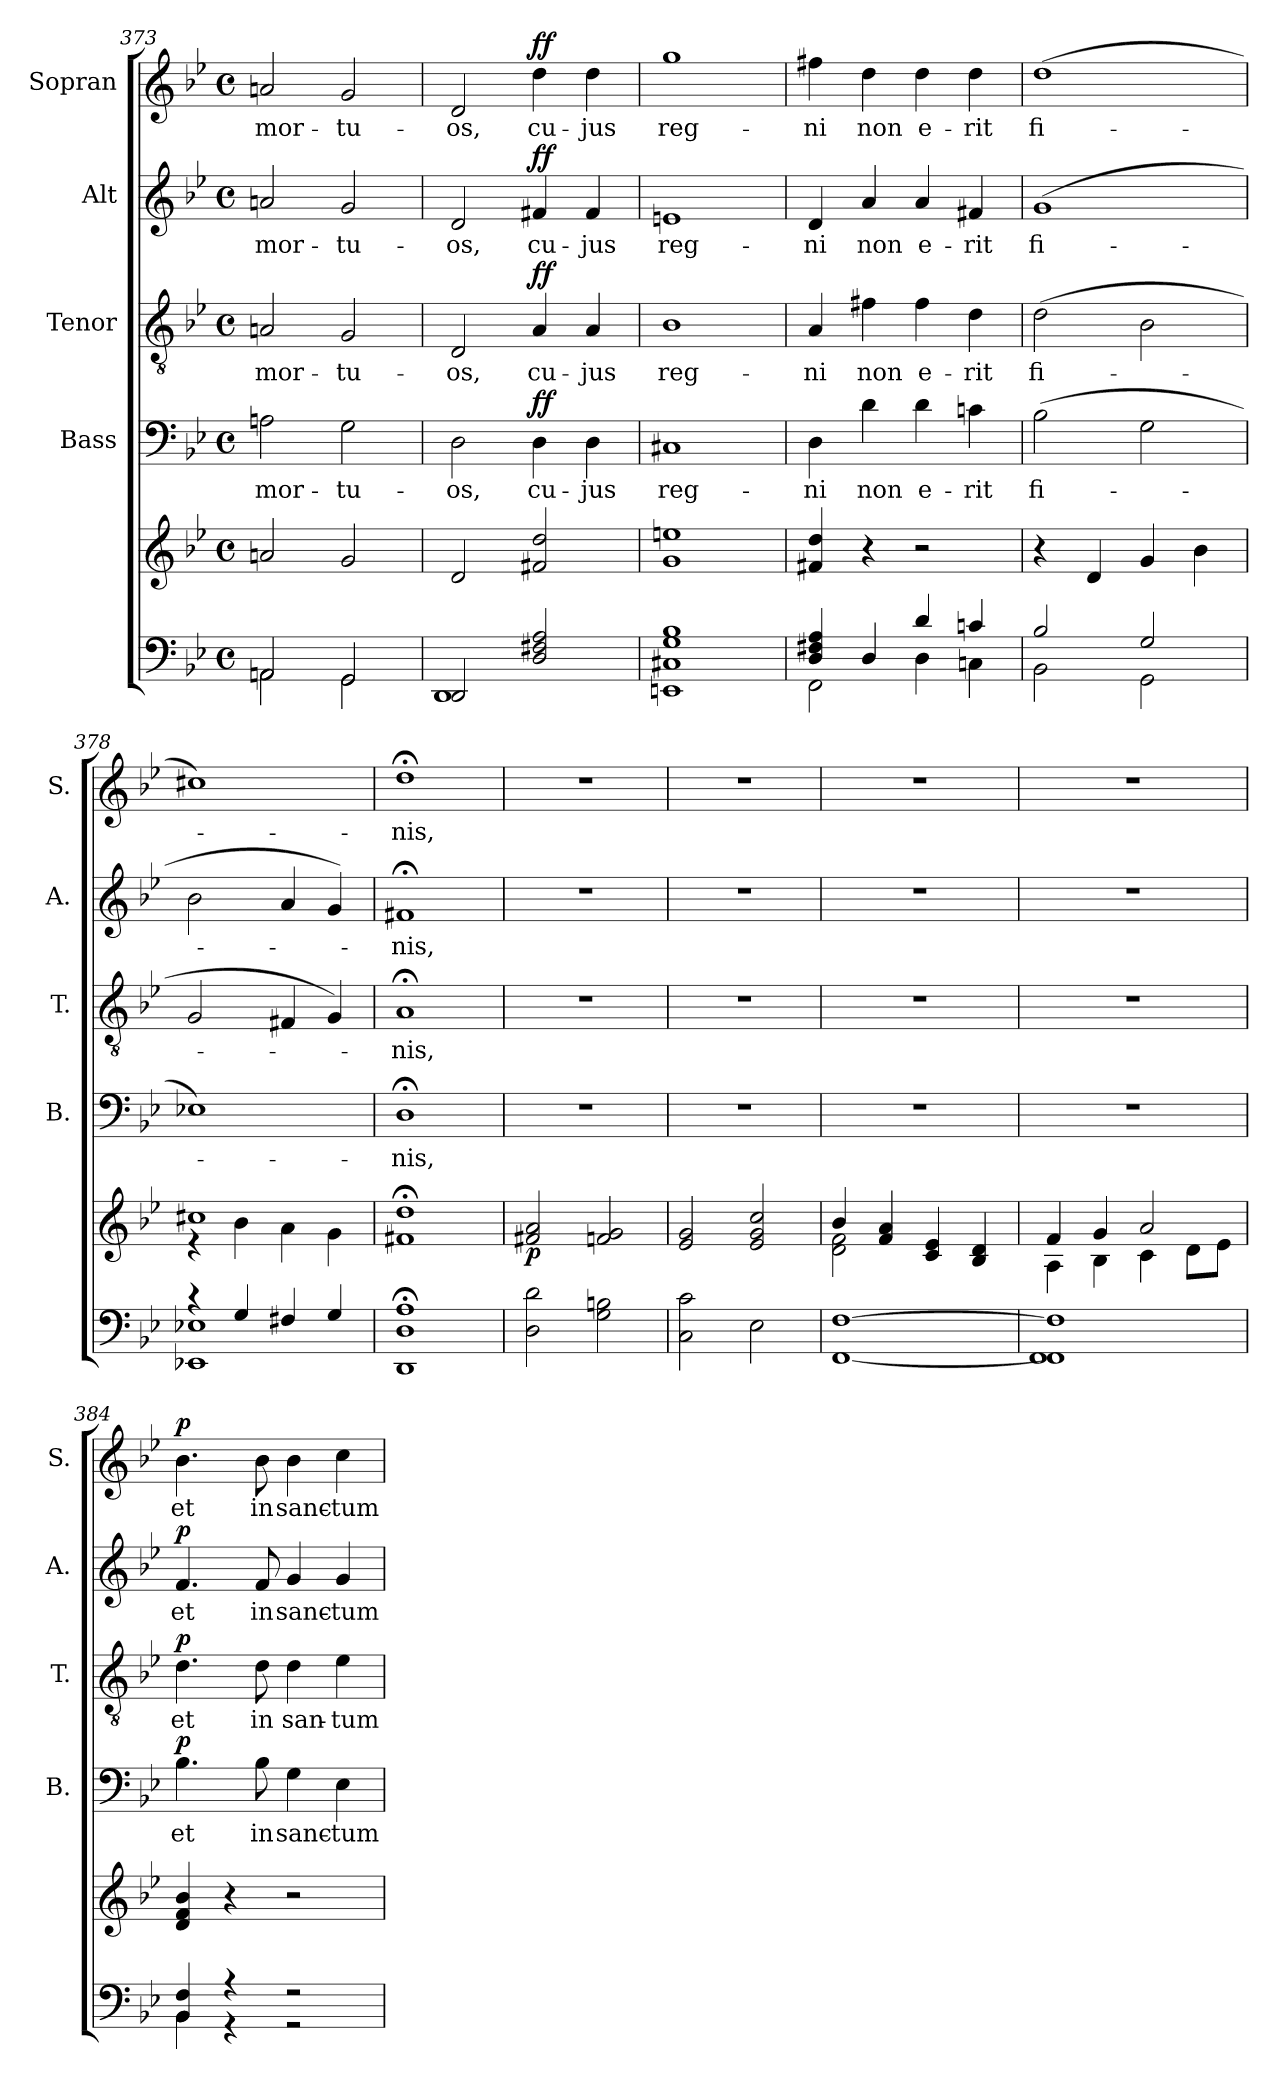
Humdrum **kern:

**kern	**kern	**dynam	**kern	**text	**dynam	**kern	**text	**dynam	**kern	**text	**dynam	**kern	**text	**dynam
*part5	*part5	*part5	*part4	*part4	*part4	*part3	*part3	*part3	*part2	*part2	*part2	*part1	*part1	*part1
*staff6	*staff5	*staff5/6	*staff4	*staff4	*staff4	*staff3	*staff3	*staff3	*staff2	*staff2	*staff2	*staff1	*staff1	*staff1
*	*	*	*I"Bass	*	*	*I"Tenor	*	*	*I"Alt	*	*	*I"Sopran	*	*
*	*	*	*I'B.	*	*	*I'T.	*	*	*I'A.	*	*	*I'S.	*	*
*clefF4	*clefG2	*	*clefF4	*	*	*clefGv2	*	*	*clefG2	*	*	*clefG2	*	*
*k[b-e-]	*k[b-e-]	*	*k[b-e-]	*	*	*k[b-e-]	*	*	*k[b-e-]	*	*	*k[b-e-]	*	*
*B-:	*B-:	*	*B-:	*	*	*B-:	*	*	*B-:	*	*	*B-:	*	*
*M4/4	*M4/4	*	*M4/4	*	*	*M4/4	*	*	*M4/4	*	*	*M4/4	*	*
*met(c)	*met(c)	*	*met(c)	*	*	*met(c)	*	*	*met(c)	*	*	*met(c)	*	*
=373	=373	=373	=373	=373	=373	=373	=373	=373	=373	=373	=373	=373	=373	=373
*^	*	*	*	*	*	*	*	*	*	*	*	*	*	*
!	!	!	!	!	!LO:LY:b	!	!	!LO:LY:b	!	!	!LO:LY:b	!	!	!LO:LY:b	!
2AAn/	2AA\	2an/	.	2An\	mor-	.	2An/	mor-	.	2an/	mor-	.	2an/	mor-	.
!	!	!	!	!	!LO:LY:b	!	!	!LO:LY:b	!	!	!LO:LY:b	!	!	!LO:LY:b	!
2GG/	2GG\	2g/	.	2G\	-tu-	.	2G/	-tu-	.	2g/	-tu-	.	2g/	-tu-	.
=374	=374	=374	=374	=374	=374	=374	=374	=374	=374	=374	=374	=374	=374	=374	=374
!	!	!	!	!	!LO:LY:b	!	!	!LO:LY:b	!	!	!LO:LY:b	!	!	!LO:LY:b	!
2DD/	1DD	2d/	.	2D\	-os,	.	2D/	-os,	.	2d/	-os,	.	2d/	-os,	.
!	!	!	!	!	!LO:LY:b	!LO:DY:a	!	!LO:LY:b	!LO:DY:a	!	!LO:LY:b	!LO:DY:a	!	!LO:LY:b	!LO:DY:a
2D/ 2F#X/ 2A/	.	2f#X/ 2dd/	.	4D\	cu-	ff	4A/	cu-	ff	4f#X/	cu-	ff	4dd\	cu-	ff
!	!	!	!	!	!LO:LY:b	!	!	!LO:LY:b	!	!	!LO:LY:b	!	!	!LO:LY:b	!
.	.	.	.	4D\	-jus	.	4A/	-jus	.	4f#/	-jus	.	4dd\	-jus	.
=375	=375	=375	=375	=375	=375	=375	=375	=375	=375	=375	=375	=375	=375	=375	=375
!	!	!	!	!	!LO:LY:b	!	!	!LO:LY:b	!	!	!LO:LY:b	!	!	!LO:LY:b	!
1C#X 1G 1B-	1EEn	1g 1een	.	1C#X	reg-	.	1B-	reg-	.	1en	reg-	.	1gg	reg-	.
=376	=376	=376	=376	=376	=376	=376	=376	=376	=376	=376	=376	=376	=376	=376	=376
!	!	!	!	!	!LO:LY:b	!	!	!LO:LY:b	!	!	!LO:LY:b	!	!	!LO:LY:b	!
4D/ 4F#X/ 4A/	2FF\	4f#X/ 4dd/	.	4D\	-ni	.	4A/	-ni	.	4d/	-ni	.	4ff#X\	-ni	.
!	!	!	!	!	!LO:LY:b	!	!	!LO:LY:b	!	!	!LO:LY:b	!	!	!LO:LY:b	!
4D/	.	4r	.	4d\	non	.	4f#X\	non	.	4a/	non	.	4dd\	non	.
!	!	!	!	!	!LO:LY:b	!	!	!LO:LY:b	!	!	!LO:LY:b	!	!	!LO:LY:b	!
4d/	4D\	2r	.	4d\	e-	.	4f#\	e-	.	4a/	e-	.	4dd\	e-	.
!	!	!	!	!	!LO:LY:b	!	!	!LO:LY:b	!	!	!LO:LY:b	!	!	!LO:LY:b	!
4cn/	4Cn\	.	.	4cn\	-rit	.	4d\	-rit	.	4f#X/	-rit	.	4dd\	-rit	.
=377	=377	=377	=377	=377	=377	=377	=377	=377	=377	=377	=377	=377	=377	=377	=377
!	!	!	!	!	!LO:LY:b	!	!	!LO:LY:b	!	!	!LO:LY:b	!	!	!LO:LY:b	!
2B-/	2BB-\	4r	.	(>2B-\	fi-	.	(>2d\	fi-	.	(>1g	fi-	.	(>1dd	fi-	.
.	.	4d/	.	.	.	.	.	.	.	.	.	.	.	.	.
2G/	2GG\	4g/	.	2G\	.	.	2B-\	.	.	.	.	.	.	.	.
.	.	4b-\	.	.	.	.	.	.	.	.	.	.	.	.	.
=378	=378	=378	=378	=378	=378	=378	=378	=378	=378	=378	=378	=378	=378	=378	=378
*	*	*^	*	*	*	*	*	*	*	*	*	*	*	*	*
4rc	1EE-X 1E-X	1cc#X	4re	.	1E-X)	.	.	2G/	.	.	2b-\	.	.	1cc#X)	.	.
4G/	.	.	4b-\	.	.	.	.	.	.	.	.	.	.	.	.	.
4F#X/	.	.	4a\	.	.	.	.	4F#X/	.	.	4a/	.	.	.	.	.
4G/	.	.	4g\	.	.	.	.	4G/)	.	.	4g/)	.	.	.	.	.
!!LO:LB:g=z
=379	=379	=379	=379	=379	=379	=379	=379	=379	=379	=379	=379	=379	=379	=379	=379	=379
!	!	!	!	!	!	!LO:LY:b	!	!	!LO:LY:b	!	!	!LO:LY:b	!	!	!LO:LY:b	!
1A;<	1DD 1D	1dd;<	1f#X	.	1D;<	-nis,	.	1A;<	-nis,	.	1f#X;<	-nis,	.	1dd;<	-nis,	.
=380	=380	=380	=380	=380	=380	=380	=380	=380	=380	=380	=380	=380	=380	=380	=380	=380
!	!	!	!	!LO:DY:b	!	!	!	!	!	!	!	!	!	!	!	!
*v	*v	*	*	*	*	*	*	*	*	*	*	*	*	*	*	*
*	*v	*v	*	*	*	*	*	*	*	*	*	*	*	*	*
2D\ 2d\	2f#X/ 2a/	p	1r	.	.	1r	.	.	1r	.	.	1r	.	.
2G\ 2Bn\	2fn/ 2g/	.	.	.	.	.	.	.	.	.	.	.	.	.
=381	=381	=381	=381	=381	=381	=381	=381	=381	=381	=381	=381	=381	=381	=381
2C\ 2c\	2e-/ 2g/	.	1r	.	.	1r	.	.	1r	.	.	1r	.	.
2E-\	2e-/ 2g/ 2cc/	.	.	.	.	.	.	.	.	.	.	.	.	.
=382	=382	=382	=382	=382	=382	=382	=382	=382	=382	=382	=382	=382	=382	=382
*	*^	*	*	*	*	*	*	*	*	*	*	*	*	*
[1FF [1F	4b-/	2d\ 2f\	.	1r	.	.	1r	.	.	1r	.	.	1r	.	.
.	4f/ 4a/	.	.	.	.	.	.	.	.	.	.	.	.	.	.
.	4c/ 4e-/	2ryy	.	.	.	.	.	.	.	.	.	.	.	.	.
.	4B-/ 4d/	.	.	.	.	.	.	.	.	.	.	.	.	.	.
=383	=383	=383	=383	=383	=383	=383	=383	=383	=383	=383	=383	=383	=383	=383	=383
*^	*	*	*	*	*	*	*	*	*	*	*	*	*	*	*
1FF] 1F]	1FF	4f/	4A\	.	1r	.	.	1r	.	.	1r	.	.	1r	.	.
.	.	4g/	4B-\	.	.	.	.	.	.	.	.	.	.	.	.	.
.	.	2a/	4c\	.	.	.	.	.	.	.	.	.	.	.	.	.
.	.	.	8d\L	.	.	.	.	.	.	.	.	.	.	.	.	.
.	.	.	8e-\J	.	.	.	.	.	.	.	.	.	.	.	.	.
=384	=384	=384	=384	=384	=384	=384	=384	=384	=384	=384	=384	=384	=384	=384	=384	=384
!	!	!	!	!	!	!LO:LY:b	!LO:DY:a	!	!LO:LY:b	!LO:DY:a	!	!LO:LY:b	!LO:DY:a	!	!LO:LY:b	!LO:DY:a
*	*	*v	*v	*	*	*	*	*	*	*	*	*	*	*	*	*
4BB-/ 4F/	4BB-\	4d/ 4f/ 4b-/	.	4.B-\	et	p	4.d\	et	p	4.f/	et	p	4.b-\	et	p
4r	4r	4r	.	.	.	.	.	.	.	.	.	.	.	.	.
!	!	!	!	!	!LO:LY:b	!	!	!LO:LY:b	!	!	!LO:LY:b	!	!	!LO:LY:b	!
.	.	.	.	8B-\	in	.	8d\	in	.	8f/	in	.	8b-\	in	.
!	!	!	!	!	!LO:LY:b	!	!	!LO:LY:b	!	!	!LO:LY:b	!	!	!LO:LY:b	!
2r	2r	2r	.	4G\	sanc-	.	4d\	san-	.	4g/	sanc-	.	4b-\	sanc-	.
!	!	!	!	!	!LO:LY:b	!	!	!LO:LY:b	!	!	!LO:LY:b	!	!	!LO:LY:b	!
.	.	.	.	4E-\	-tum	.	4e-\	-tum	.	4g/	-tum	.	4cc\	-tum	.
*v	*v	*	*	*	*	*	*	*	*	*	*	*	*	*	*
=	=	=	=	=	=	=	=	=	=	=	=	=	=	=
*-	*-	*-	*-	*-	*-	*-	*-	*-	*-	*-	*-	*-	*-	*-
